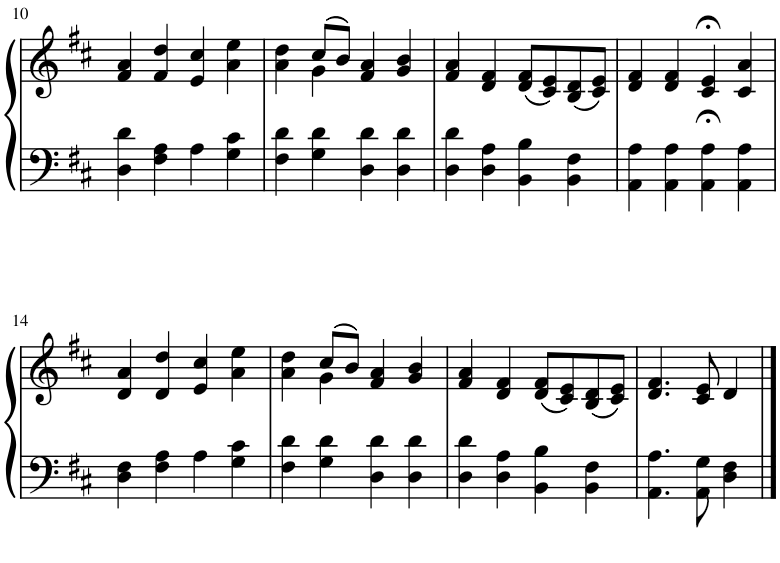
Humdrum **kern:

**kern	**kern
*part1	*part1
*staff2	*staff1
*I"Piano	*
*I'Pno.	*
!!LO:PB:g=z
*clefF4	*clefG2
*k[f#c#]	*k[f#c#]
*M4/4	*M4/4
=10	=10
4D\ 4d\	4f#/ 4a/
4F#\ 4A\	4f#/ 4dd/
4A\	4e/ 4cc#/
4G\ 4c#\	4a\ 4ee\
=11	=11
*	*^
4F#\ 4d\	4a\ 4dd\	4ryy
4G\ 4d\	(8cc#/L	4g\
.	8b/J)	.
4D\ 4d\	4f#/ 4a/	2ryy
4D\ 4d\	4g/ 4b/	.
*	*v	*v
=12	=12
4D\ 4d\	4f#/ 4a/
4D\ 4A\	4d/ 4f#/
4BB\ 4B\	(8d/ 8f#/L
.	8c#/ 8e/)
4BB\ 4F#\	(8B/ 8d/
.	8c#/ 8e/J)
=13	=13
4AA\ 4A\	4d/ 4f#/
4AA\ 4A\	4d/ 4f#/
4AA\;< 4A\;<	4c#/;< 4e/;<
4AA\ 4A\	4c#/ 4a/
!!LO:LB:g=z
=14	=14
4D\ 4F#\	4d/ 4a/
4F#\ 4A\	4d/ 4dd/
4A\	4e/ 4cc#/
4G\ 4c#\	4a\ 4ee\
=15	=15
*	*^
4F#\ 4d\	4a\ 4dd\	4ryy
4G\ 4d\	(8cc#/L	4g\
.	8b/J)	.
4D\ 4d\	4f#/ 4a/	2ryy
4D\ 4d\	4g/ 4b/	.
*	*v	*v
=16	=16
4D\ 4d\	4f#/ 4a/
4D\ 4A\	4d/ 4f#/
4BB\ 4B\	(8d/ 8f#/L
.	8c#/ 8e/)
4BB\ 4F#\	(8B/ 8d/
.	8c#/ 8e/J)
=17	=17
4.AA\ 4.A\	4.d/ 4.f#/
8AA\ 8G\	8c#/ 8e/
4D\ 4F#\	4d/
==	==
*-	*-
